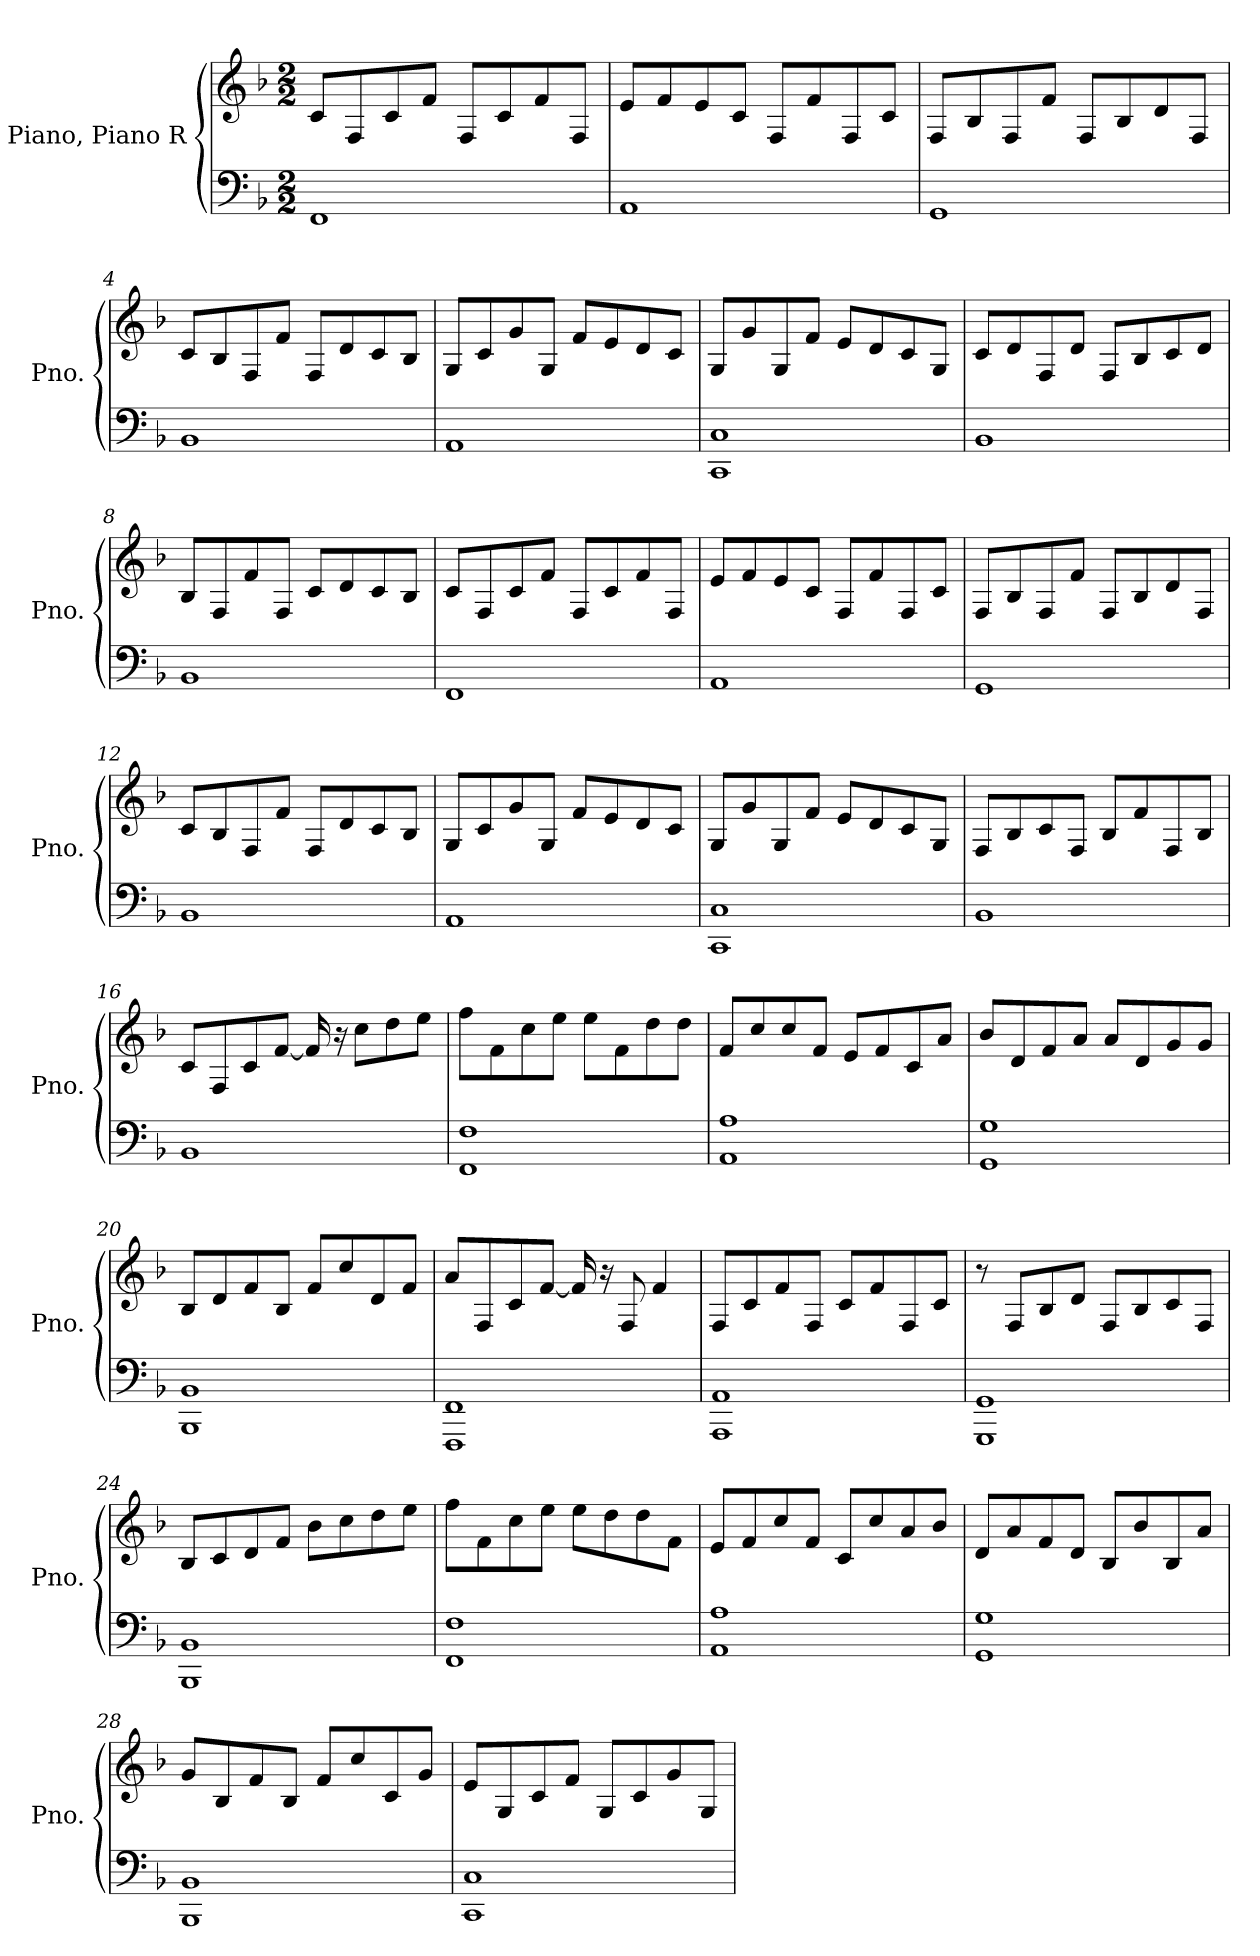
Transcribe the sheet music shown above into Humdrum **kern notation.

**kern	**kern
*part1	*part1
*staff2	*staff1
*I"Piano, Piano R	*
*I'Pno.	*
*clefF4	*clefG2
*k[b-]	*k[b-]
*M2/2	*M2/2
*MM190	*MM190
=1	=1
1FF	8c/L
.	8F/
.	8c/
.	8f/J
.	8F/L
.	8c/
.	8f/
.	8F/J
=2	=2
1AA	8e/L
.	8f/
.	8e/
.	8c/J
.	8F/L
.	8f/
.	8F/
.	8c/J
=3	=3
1GG	8F/L
.	8B-/
.	8F/
.	8f/J
.	8F/L
.	8B-/
.	8d/
.	8F/J
=4	=4
1BB-	8c/L
.	8B-/
.	8F/
.	8f/J
.	8F/L
.	8d/
.	8c/
.	8B-/J
!!LO:LB:g=z
=5	=5
1AA	8G/L
.	8c/
.	8g/
.	8G/J
.	8f/L
.	8e/
.	8d/
.	8c/J
=6	=6
1CC 1C	8G/L
.	8g/
.	8G/
.	8f/J
.	8e/L
.	8d/
.	8c/
.	8G/J
=7	=7
1BB-	8c/L
.	8d/
.	8F/
.	8d/J
.	8F/L
.	8B-/
.	8c/
.	8d/J
=8	=8
1BB-	8B-/L
.	8F/
.	8f/
.	8F/J
.	8c/L
.	8d/
.	8c/
.	8B-/J
!!LO:LB:g=z
=9	=9
1FF	8c/L
.	8F/
.	8c/
.	8f/J
.	8F/L
.	8c/
.	8f/
.	8F/J
=10	=10
1AA	8e/L
.	8f/
.	8e/
.	8c/J
.	8F/L
.	8f/
.	8F/
.	8c/J
=11	=11
1GG	8F/L
.	8B-/
.	8F/
.	8f/J
.	8F/L
.	8B-/
.	8d/
.	8F/J
=12	=12
1BB-	8c/L
.	8B-/
.	8F/
.	8f/J
.	8F/L
.	8d/
.	8c/
.	8B-/J
!!LO:LB:g=z
=13	=13
1AA	8G/L
.	8c/
.	8g/
.	8G/J
.	8f/L
.	8e/
.	8d/
.	8c/J
=14	=14
1CC 1C	8G/L
.	8g/
.	8G/
.	8f/J
.	8e/L
.	8d/
.	8c/
.	8G/J
=15	=15
1BB-	8F/L
.	8B-/
.	8c/
.	8F/J
.	8B-/L
.	8f/
.	8F/
.	8B-/J
=16	=16
1BB-	8c/L
.	8F/
.	8c/
.	[8f/J
.	16f/]
.	16r
.	8cc\L
.	8dd\
.	8ee\J
!!LO:LB:g=z
=17	=17
1FF 1F	8ff\L
.	8f\
.	8cc\
.	8ee\J
.	8ee\L
.	8f\
.	8dd\
.	8dd\J
=18	=18
1AA 1A	8f/L
.	8cc/
.	8cc/
.	8f/J
.	8e/L
.	8f/
.	8c/
.	8a/J
=19	=19
1GG 1G	8b-/L
.	8d/
.	8f/
.	8a/J
.	8a/L
.	8d/
.	8g/
.	8g/J
=20	=20
1BBB- 1BB-	8B-/L
.	8d/
.	8f/
.	8B-/J
.	8f/L
.	8cc/
.	8d/
.	8f/J
=21	=21
1FFF 1FF	8a/L
.	8F/
.	8c/
.	[8f/J
.	16f/]
.	16r
.	8F/
.	4f/
!!LO:PB:g=z
=22	=22
1AAA 1AA	8F/L
.	8c/
.	8f/
.	8F/J
.	8c/L
.	8f/
.	8F/
.	8c/J
=23	=23
1GGG 1GG	8r
.	8F/L
.	8B-/
.	8d/J
.	8F/L
.	8B-/
.	8c/
.	8F/J
=24	=24
1BBB- 1BB-	8B-/L
.	8c/
.	8d/
.	8f/J
.	8b-\L
.	8cc\
.	8dd\
.	8ee\J
=25	=25
1FF 1F	8ff\L
.	8f\
.	8cc\
.	8ee\J
.	8ee\L
.	8dd\
.	8dd\
.	8f\J
!!LO:LB:g=z
=26	=26
1AA 1A	8e/L
.	8f/
.	8cc/
.	8f/J
.	8c/L
.	8cc/
.	8a/
.	8b-/J
=27	=27
1GG 1G	8d/L
.	8a/
.	8f/
.	8d/J
.	8B-/L
.	8b-/
.	8B-/
.	8a/J
=28	=28
1BBB- 1BB-	8g/L
.	8B-/
.	8f/
.	8B-/J
.	8f/L
.	8cc/
.	8c/
.	8g/J
=29	=29
1CC 1C	8e/L
.	8G/
.	8c/
.	8f/J
.	8G/L
.	8c/
.	8g/
.	8G/J
=	=
*-	*-
